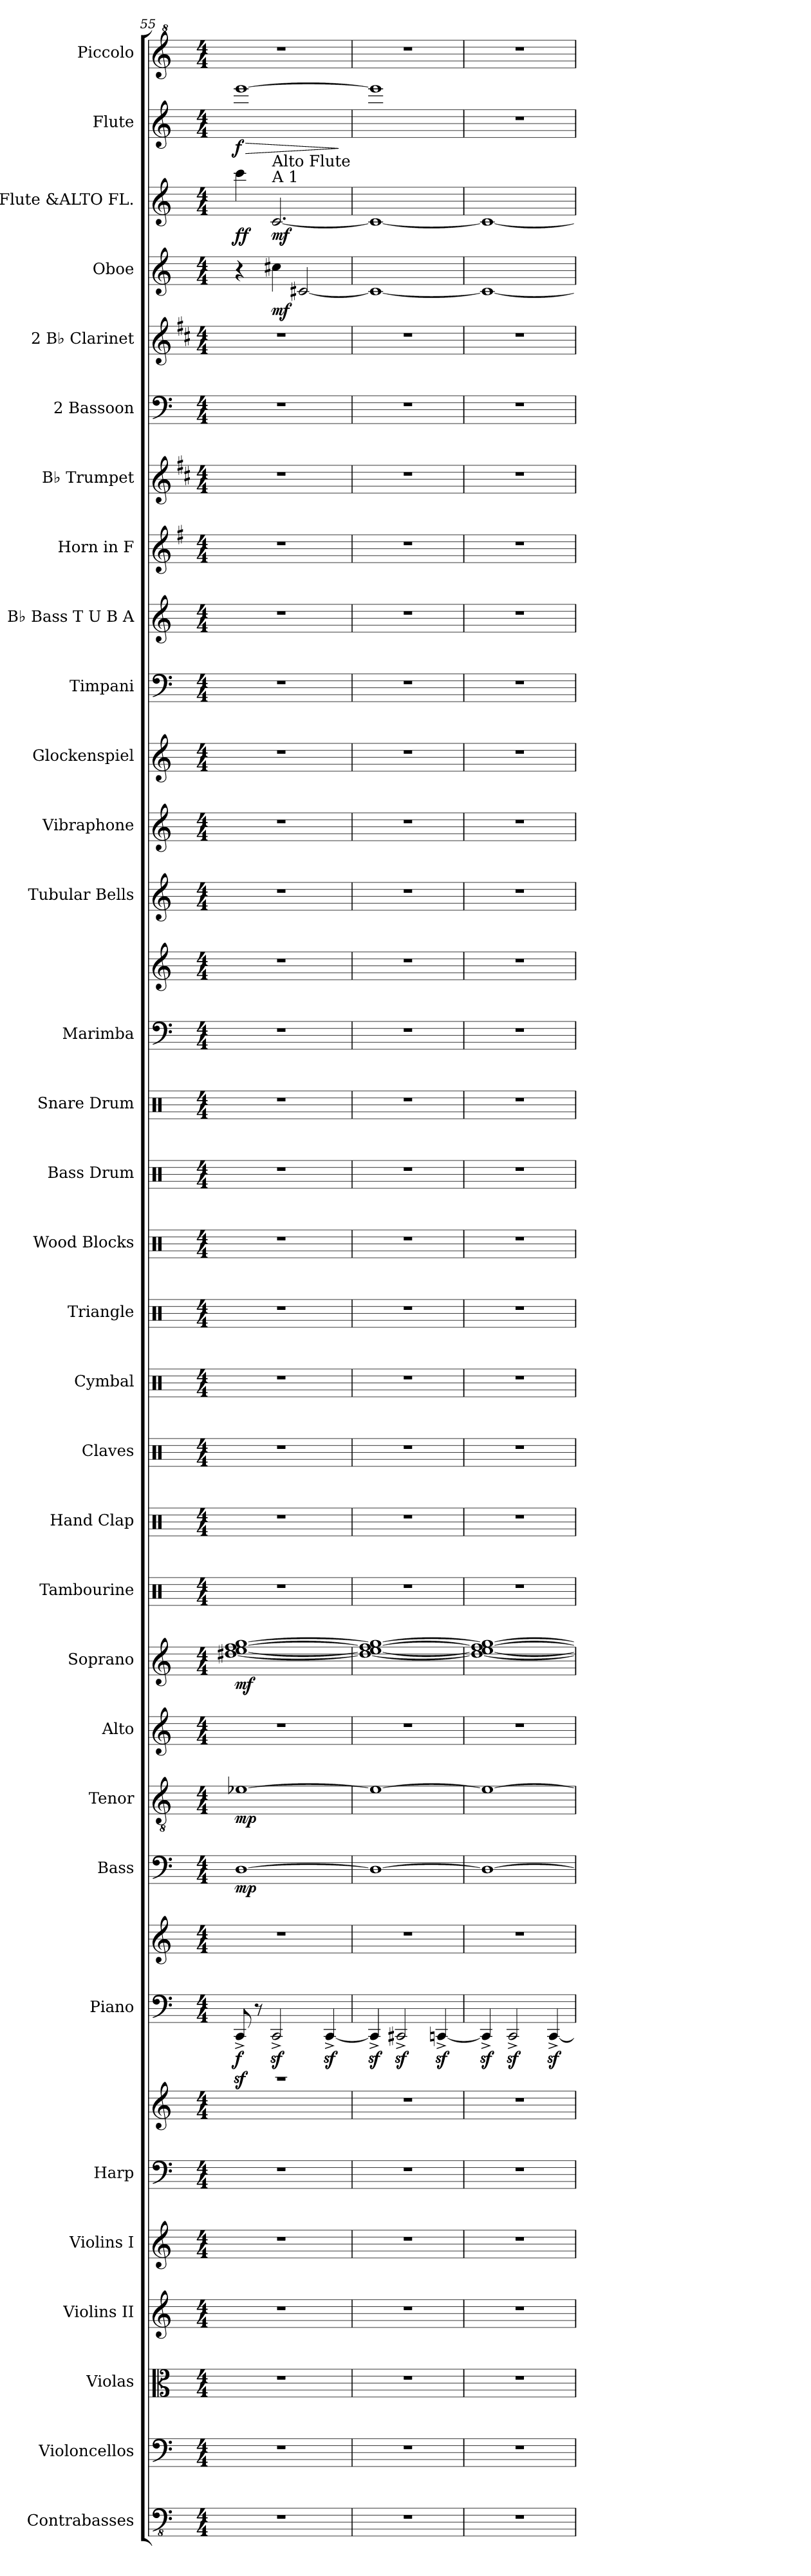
**kern	**kern	**kern	**kern	**kern	**kern	**kern	**kern	**kern	**dynam	**kern	**dynam	**kern	**dynam	**kern	**kern	**dynam	**kern	**kern	**kern	**kern	**kern	**kern	**kern	**kern	**kern	**kern	**kern	**kern	**kern	**kern	**kern	**kern	**kern	**kern	**kern	**kern	**dynam	**kern	**dynam	**kern	**dynam	**kern
*part33	*part32	*part31	*part30	*part29	*part28	*part28	*part27	*part27	*part27	*part26	*part26	*part25	*part25	*part24	*part23	*part23	*part22	*part21	*part20	*part19	*part18	*part17	*part16	*part15	*part14	*part14	*part13	*part12	*part11	*part10	*part9	*part8	*part7	*part6	*part5	*part4	*part4	*part3	*part3	*part2	*part2	*part1
*staff36	*staff35	*staff34	*staff33	*staff32	*staff31	*staff30	*staff29	*staff28	*staff28/29	*staff27	*staff27	*staff26	*staff26	*staff25	*staff24	*staff24	*staff23	*staff22	*staff21	*staff20	*staff19	*staff18	*staff17	*staff16	*staff15	*staff14	*staff13	*staff12	*staff11	*staff10	*staff9	*staff8	*staff7	*staff6	*staff5	*staff4	*staff4	*staff3	*staff3	*staff2	*staff2	*staff1
*I"Contrabasses	*I"Violoncellos	*I"Violas	*I"Violins  II	*I"Violins I	*I"Harp	*	*I"Piano	*	*	*I"Bass	*	*I"Tenor	*	*I"Alto	*I"Soprano	*	*I"Tambourine	*I"Hand Clap	*I"Claves	*I"Cymbal	*I"Triangle	*I"Wood Blocks	*I"Bass Drum	*I"Snare Drum	*I"Marimba	*	*I"Tubular Bells	*I"Vibraphone	*I"Glockenspiel	*I"Timpani	*I"B♭ Bass  T U B A	*I"Horn in F	*I"B♭ Trumpet	*I"2 Bassoon	*I"2 B♭ Clarinet	*I"Oboe	*	*I"Flute &amp;ALTO FL.	*	*I"Flute	*	*I"Piccolo
*I'Cbs.	*I'Vcs.	*I'Vlas.	*I'Vlns.  II	*I'Vlns. I	*I'Hrp.	*	*I'Pno.	*	*	*I'B.	*	*I'T.	*	*I'A.	*I'S.	*	*I'Tamb.	*I'Hd. Clp.	*I'Clv.	*I'Cym.	*I'Trgl.	*I'Wd. Bl.	*I'B. Dr.	*I'Sn. Dr.	*I'Mrm.	*	*I'Tu. Be.	*I'Vib.	*I'Glk.	*I'Timp.	*I'B♭ B. TU B A	*	*I'B♭ Tpt.	*I'2 Bsn.	*I'2 B♭ Cl.	*I'Ob.	*	*I'Fl.&amp; ALTO FL.	*	*I'Fl.	*	*I'Picc.
*clefFv4	*clefF4	*clefC3	*clefG2	*clefG2	*clefF4	*clefG2	*clefF4	*clefG2	*	*clefF4	*	*clefGv2	*	*clefG2	*clefG2	*	*clefX	*clefX	*clefX	*clefX	*clefX	*clefX	*clefX	*clefX	*clefF4	*clefG2	*clefG2	*clefG2	*clefG2	*clefF4	*clefG2	*clefG2	*clefG2	*clefF4	*clefG2	*clefG2	*	*clefG2	*	*clefG2	*	*clefG^2
*	*	*	*	*	*	*	*	*	*	*	*	*	*	*	*	*	*	*	*	*	*	*	*	*	*	*	*	*	*ITrd-14c-24	*	*ITrd8c14	*ITrd4c7	*ITrd1c2	*	*ITrd1c2	*	*	*	*	*	*	*ITrd-7c-12
*k[]	*k[]	*k[]	*k[]	*k[]	*k[]	*k[]	*k[]	*k[]	*	*k[]	*	*k[]	*	*k[]	*k[]	*	*k[]	*k[]	*k[]	*k[]	*k[]	*k[]	*k[]	*k[]	*k[]	*k[]	*k[]	*k[]	*k[]	*k[]	*k[]	*k[]	*k[]	*k[]	*k[]	*k[]	*	*k[]	*	*k[]	*	*k[]
*M4/4	*M4/4	*M4/4	*M4/4	*M4/4	*M4/4	*M4/4	*M4/4	*M4/4	*	*M4/4	*	*M4/4	*	*M4/4	*M4/4	*	*M4/4	*M4/4	*M4/4	*M4/4	*M4/4	*M4/4	*M4/4	*M4/4	*M4/4	*M4/4	*M4/4	*M4/4	*M4/4	*M4/4	*M4/4	*M4/4	*M4/4	*M4/4	*M4/4	*M4/4	*	*M4/4	*	*M4/4	*	*M4/4
=55	=55	=55	=55	=55	=55	=55	=55	=55	=55	=55	=55	=55	=55	=55	=55	=55	=55	=55	=55	=55	=55	=55	=55	=55	=55	=55	=55	=55	=55	=55	=55	=55	=55	=55	=55	=55	=55	=55	=55	=55	=55	=55
!	!	!	!	!	!	!	!	!	!LO:DY:b=2	!	!LO:DY:b	!	!LO:DY:b	!	!	!LO:DY:b	!	!	!	!	!	!	!	!	!	!	!	!	!	!	!	!	!	!	!	!	!	!	!LO:DY:b	!	!LO:HP:b	!
!	!	!	!	!	!	!	!	!	!	!	!	!	!	!	!	!	!	!	!	!	!	!	!	!	!	!	!	!	!	!	!	!	!	!	!	!	!	!	!	!	!LO:DY:n=1:b	!
1r	1r	1r	1r	1r	1r	1rccc	8CCz<^/	1r	f	[1D	mp	[1e-X	mp	1r	[1dd#X [1ee [1ff [1gg	mf	1r	1r	1r	1r	1r	1r	1r	1r	1r	1r	1r	1r	1r	1r	1r	1r	1r	1r	1r	4r	.	4ccc\	ff	[1eee	> f	1r
.	.	.	.	.	.	.	8r	.	.	.	.	.	.	.	.	.	.	.	.	.	.	.	.	.	.	.	.	.	.	.	.	.	.	.	.	.	.	.	.	.	.	.
!	!	!	!	!	!	!	!	!	!	!	!	!	!	!	!	!	!	!	!	!	!	!	!	!	!	!	!	!	!	!	!	!	!	!	!	!	!	!LO:TX:a:t=A 1	!	!	!	!
!	!	!	!	!	!	!	!	!	!	!	!	!	!	!	!	!	!	!	!	!	!	!	!	!	!	!	!	!	!	!	!	!	!	!	!	!	!	!LO:TX:a:t=Alto Flute	!	!	!	!
!	!	!	!	!	!	!	!	!	!	!	!	!	!	!	!	!	!	!	!	!	!	!	!	!	!	!	!	!	!	!	!	!	!	!	!	!	!LO:DY:b	!	!LO:DY:b	!	!	!
.	.	.	.	.	.	.	2CCz<^/	.	.	.	.	.	.	.	.	.	.	.	.	.	.	.	.	.	.	.	.	.	.	.	.	.	.	.	.	4cc#X\	mf	[2.c/	mf	.	.	.
.	.	.	.	.	.	.	.	.	.	.	.	.	.	.	.	.	.	.	.	.	.	.	.	.	.	.	.	.	.	.	.	.	.	.	.	[2c#X/	.	.	.	.	.	.
.	.	.	.	.	.	.	[4CCz<^/	.	.	.	.	.	.	.	.	.	.	.	.	.	.	.	.	.	.	.	.	.	.	.	.	.	.	.	.	.	.	.	.	.	.	.
.	.	.	.	.	.	.	.	.	.	.	.	.	.	.	.	.	.	.	.	.	.	.	.	.	.	.	.	.	.	.	.	.	.	.	.	.	.	.	.	.	]	.
!!LO:PB:g=z
=56	=56	=56	=56	=56	=56	=56	=56	=56	=56	=56	=56	=56	=56	=56	=56	=56	=56	=56	=56	=56	=56	=56	=56	=56	=56	=56	=56	=56	=56	=56	=56	=56	=56	=56	=56	=56	=56	=56	=56	=56	=56	=56
1r	1r	1r	1r	1r	1r	1r	4CCz<^/]	1r	.	1D_	.	1e-_	.	1r	1dd#_ 1ee_ 1ff_ 1gg_	.	1r	1r	1r	1r	1r	1r	1r	1r	1r	1r	1r	1r	1r	1r	1r	1r	1r	1r	1r	1c#_	.	1c_	.	1eee]	.	1r
.	.	.	.	.	.	.	2CC#Xz<^/	.	.	.	.	.	.	.	.	.	.	.	.	.	.	.	.	.	.	.	.	.	.	.	.	.	.	.	.	.	.	.	.	.	.	.
.	.	.	.	.	.	.	[4CCnz<^/	.	.	.	.	.	.	.	.	.	.	.	.	.	.	.	.	.	.	.	.	.	.	.	.	.	.	.	.	.	.	.	.	.	.	.
=57	=57	=57	=57	=57	=57	=57	=57	=57	=57	=57	=57	=57	=57	=57	=57	=57	=57	=57	=57	=57	=57	=57	=57	=57	=57	=57	=57	=57	=57	=57	=57	=57	=57	=57	=57	=57	=57	=57	=57	=57	=57	=57
1r	1r	1r	1r	1r	1r	1r	4CCz<^/]	1r	.	1D_	.	1e-_	.	1r	1dd#_ 1ee_ 1ff_ 1gg_	.	1r	1r	1r	1r	1r	1r	1r	1r	1r	1r	1r	1r	1r	1r	1r	1r	1r	1r	1r	1c#_	.	1c_	.	1r	.	1r
.	.	.	.	.	.	.	2CCz<^/	.	.	.	.	.	.	.	.	.	.	.	.	.	.	.	.	.	.	.	.	.	.	.	.	.	.	.	.	.	.	.	.	.	.	.
.	.	.	.	.	.	.	[4CCz<^/	.	.	.	.	.	.	.	.	.	.	.	.	.	.	.	.	.	.	.	.	.	.	.	.	.	.	.	.	.	.	.	.	.	.	.
=	=	=	=	=	=	=	=	=	=	=	=	=	=	=	=	=	=	=	=	=	=	=	=	=	=	=	=	=	=	=	=	=	=	=	=	=	=	=	=	=	=	=
*-	*-	*-	*-	*-	*-	*-	*-	*-	*-	*-	*-	*-	*-	*-	*-	*-	*-	*-	*-	*-	*-	*-	*-	*-	*-	*-	*-	*-	*-	*-	*-	*-	*-	*-	*-	*-	*-	*-	*-	*-	*-	*-
